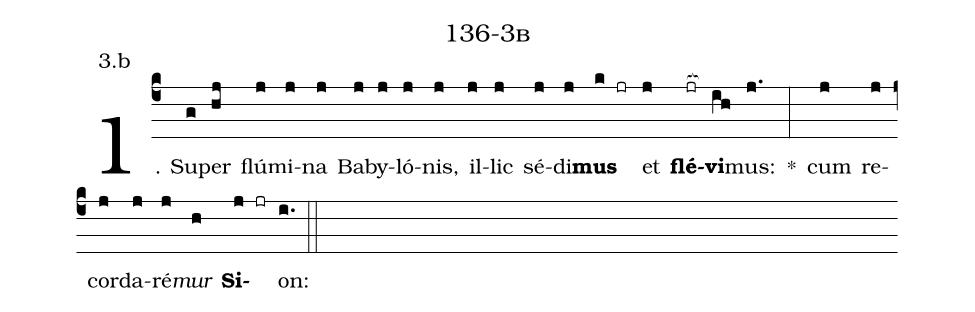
name: 136-3b;
annotation: 3.b;
%%
(c4)1. Su(g)per(hj) flú(j)mi(j)na(j) Ba(j)by(j)ló(j)nis,(j) il(j)lic(j) sé(j)di(j)<b>mus</b>(k jr) et(j) <b>flé</b>(jr[ocb:1{])<b>vi</b>(ih[ocb:0}])mus:(j.) *(:) cum(j) re(j)cor(j)da(j)ré(j)<i>mur</i>(h) <b>Si</b>(j jr)on:(i.) (::)
